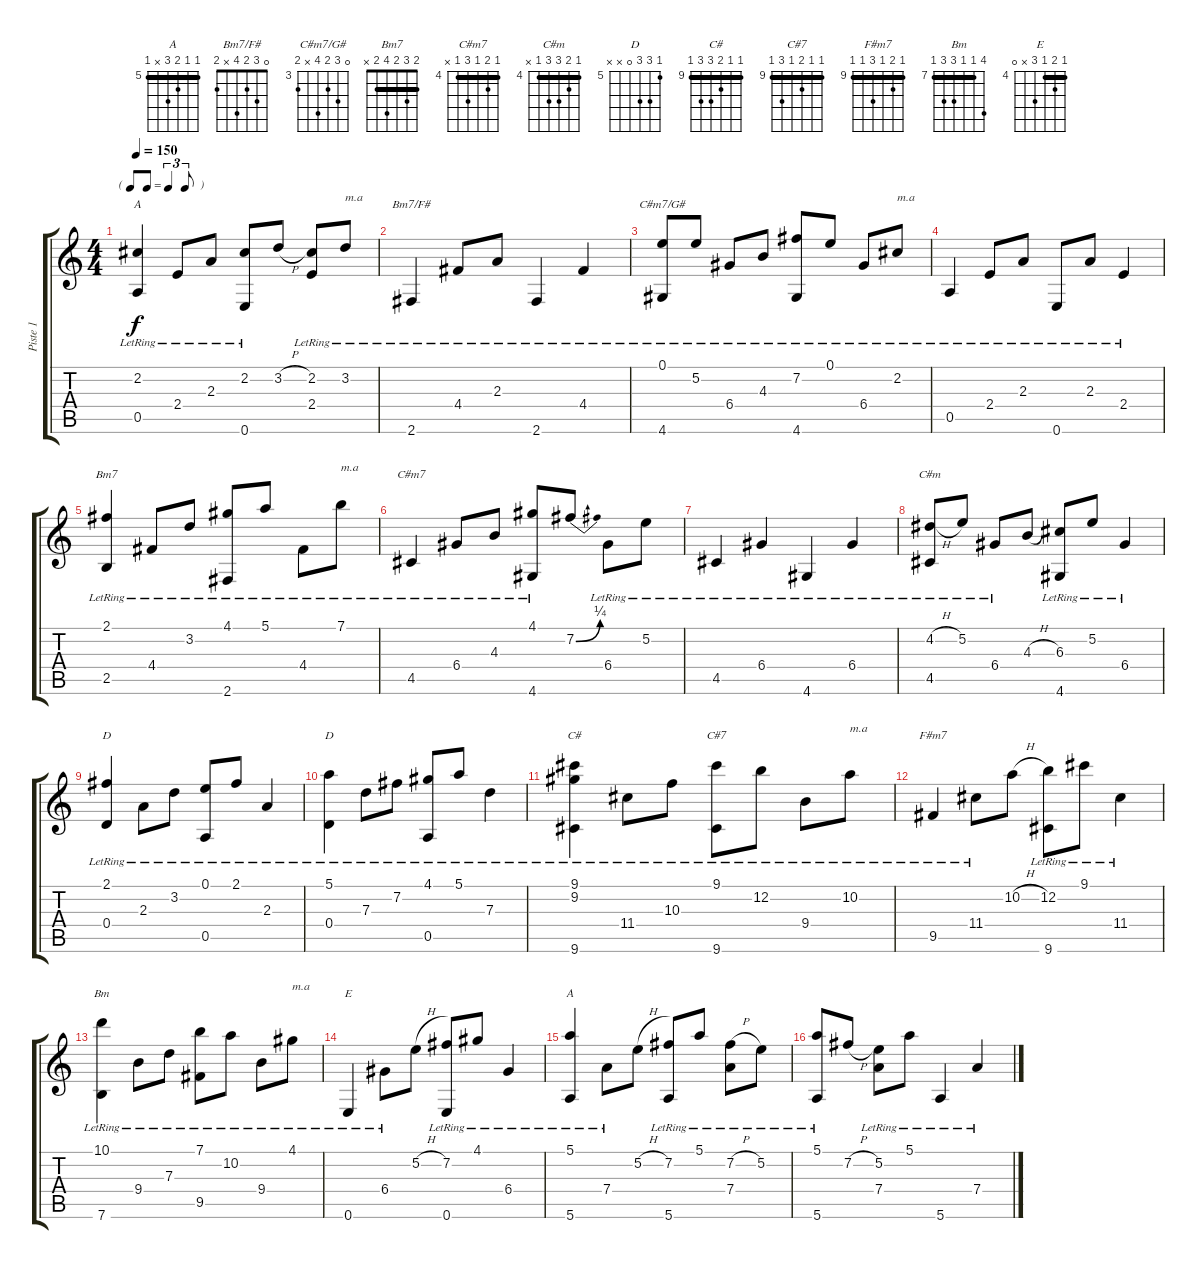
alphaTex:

\track ("Piste 1" "Piste 1") {instrument acousticguitarnylon}
\staff {score tabs}
\tuning (E4 B3 G3 D3 A2 E2) {hide}
\chord ("A" x 2 2 2 0 x) {barre 2}
\chord ("Bm7/F#" 0 3 2 4 x 2)
\chord ("C#m7/G#" 0 5 4 6 x 4) {firstfret 3}
\chord ("Bm7" 2 3 2 4 2 x) {barre 2}
\chord ("C#m7" 4 5 4 6 4 x) {firstfret 4 barre 4}
\chord ("C#m" 4 5 6 6 4 x) {firstfret 4 barre 4}
\chord ("D" 2 3 2 0 x x)
\chord ("D" 5 7 7 0 x x) {firstfret 5}
\chord ("C#" 9 9 10 11 11 9) {firstfret 9 barre 9}
\chord ("C#7" 9 9 10 9 11 9) {firstfret 9 barre 9}
\chord ("F#m7" 9 10 9 11 9 9) {firstfret 9 barre 9}
\chord ("Bm" 10 7 7 9 9 7) {firstfret 7 barre 7}
\chord ("E" 4 5 4 6 x 0) {firstfret 4 barre 4}
\chord ("A" 5 5 6 7 x 5) {firstfret 5 barre 5}
\ts (4 4)
\tf triplet8th
\tempo 150
\clef g2
\ks c
(2.2{lr} 0.5{lr}).4{ch "A" dy f instrument acousticguitarnylon} 2.4{lr}.8 2.3{lr}.8 (2.2{lr} 0.6{lr}).8 3.2{h}.8 (2.2{lr} 2.4{lr}).8 3.2{lr}.8{txt "m.a"} |
2.6{lr}.4{ch "Bm7/F#"} 4.4{lr}.8 2.3{lr}.8 2.6{lr}.4 4.4{lr}.4 |
(0.1{lr} 4.6{lr}).8{ch "C#m7/G#"} 5.2{lr}.8 6.4{lr}.8 4.3{lr}.8 (7.2{lr} 4.6{lr}).8 0.1{lr}.8 6.4{lr}.8 2.2{lr}.8{txt "m.a"} |
0.5{lr}.4 2.4{lr}.8 2.3{lr}.8 0.6{lr}.8 2.3{lr}.8 2.4{lr}.4 |
(2.1{lr} 2.5{lr}).4{ch "Bm7"} 4.4{lr}.8 3.2{lr}.8 (4.1{lr} 2.6{lr}).8 5.1{lr}.8 4.4{lr}.8 7.1{lr}.8{txt "m.a"} |
4.5{lr}.4{ch "C#m7"} 6.4{lr}.8 4.3{lr}.8 (4.1{lr} 4.6{lr}).8 7.2{be (bend 0 0 60 1)}.8 6.4{lr}.8 5.2{lr}.8 |
4.5{lr}.4 6.4{lr}.4 4.6{lr}.4 6.4{lr}.4 |
(4.2{h} 4.5{lr}).8{ch "C#m"} 5.2{lr}.8 6.4{lr}.8 4.3{h}.8 (6.3{lr} 4.6{lr}).8 5.2{lr}.8 6.4{lr}.4 |
(2.1{lr} 0.4{lr}).4{ch "D"} 2.3{lr}.8 3.2{lr}.8 (0.1{lr} 0.5{lr}).8 2.1{lr}.8 2.3{lr}.4 |
(5.1{lr} 0.4{lr}).4{ch "D"} 7.3{lr}.8 7.2{lr}.8 (4.1{lr} 0.5{lr}).8 5.1{lr}.8 7.3{lr}.4 |
(9.1{lr} 9.2{lr} 9.6{lr}).4{ch "C#"} 11.4{lr}.8 10.3{lr}.8 (9.1{lr} 9.6{lr}).8{ch "C#7"} 12.2{lr}.8 9.4{lr}.8 10.2{lr}.8{txt "m.a"} |
9.5{lr}.4{ch "F#m7"} 11.4{lr}.8 10.2{h}.8 (12.2{lr} 9.6{lr}).8 9.1{lr}.8 11.4{lr}.4 |
(10.1{lr} 7.6{lr}).4{ch "Bm"} 9.4{lr}.8 7.3{lr}.8 (7.1{lr} 9.5{lr}).8 10.2{lr}.8 9.4{lr}.8 4.1{lr}.8{txt "m.a"} |
0.6{lr}.4{ch "E"} 6.4{lr}.8 5.2{h}.8 (7.2{lr} 0.6{lr}).8 4.1{lr}.8 6.4{lr}.4 |
(5.1{lr} 5.6{lr}).4{ch "A"} 7.4{lr}.8 5.2{h}.8 (7.2{lr} 5.6{lr}).8 5.1{lr}.8 (7.2{h} 7.4{lr}).8 5.2{lr}.8 |
(5.1{lr} 5.6{lr}).8 7.2{h}.8 (5.2{lr} 7.4{lr}).8 5.1{lr}.8 5.6{lr}.4 7.4{lr}.4
